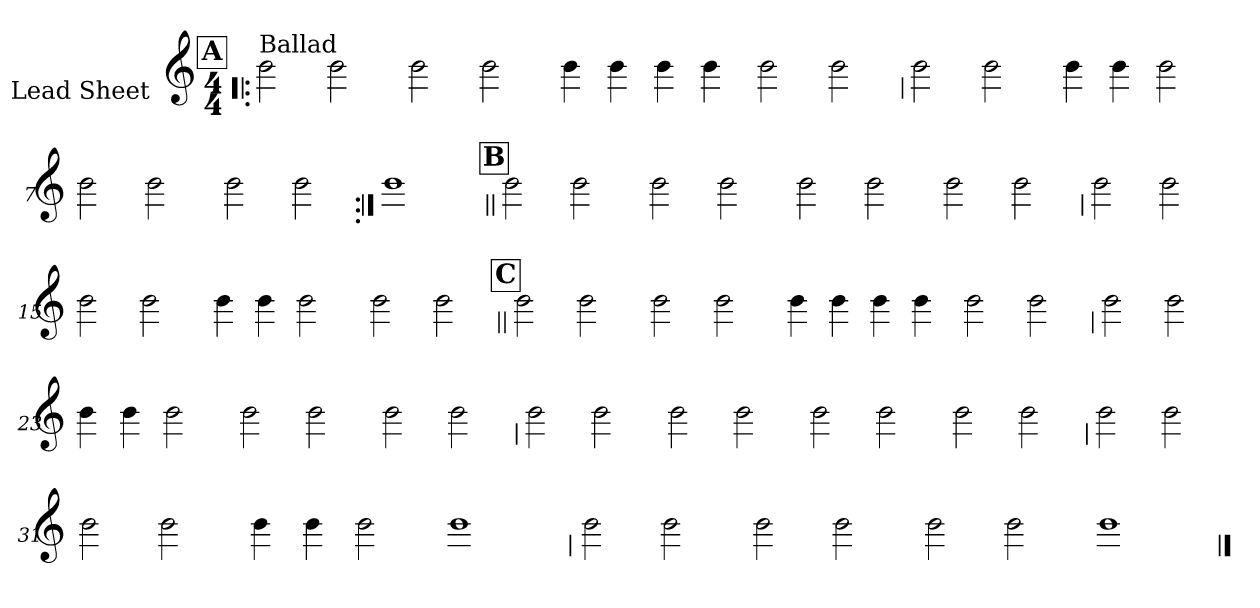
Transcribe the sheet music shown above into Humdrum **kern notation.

**kern
*part1
*staff1
*I"Lead Sheet
*stria0
*clefG2
*k[]
*C:
*M4/4
!!LO:REH:place=s1:a:t=A
=1!|:
!LO:TX:a:t=Ballad
2b
2b
=2-
2b
2b
=3-
4b
4b
4b
4b
=4-
2b
2b
!!LO:LB:g=z
=5
2b
2b
=6-
4b
4b
2b
=7-
2b
2b
=8-
2b
2b
!!LO:LB:g=z
=9:|!
1b
!!LO:LB:g=z
!!LO:REH:place=s1:a:t=B
=10||
2b
2b
=11-
2b
2b
=12-
2b
2b
=13-
2b
2b
!!LO:LB:g=z
=14
2b
2b
=15-
2b
2b
=16-
4b
4b
2b
=17-
2b
2b
!!LO:LB:g=z
!!LO:REH:place=s1:a:t=C
=18||
2b
2b
=19-
2b
2b
=20-
4b
4b
4b
4b
=21-
2b
2b
!!LO:LB:g=z
=22
2b
2b
=23-
4b
4b
2b
=24-
2b
2b
=25-
2b
2b
!!LO:LB:g=z
=26
2b
2b
=27-
2b
2b
=28-
2b
2b
=29-
2b
2b
!!LO:LB:g=z
=30
2b
2b
=31-
2b
2b
=32-
4b
4b
2b
=33-
1b
!!LO:LB:g=z
=34
2b
2b
=35-
2b
2b
=36-
2b
2b
=37-
1b
==
*-
